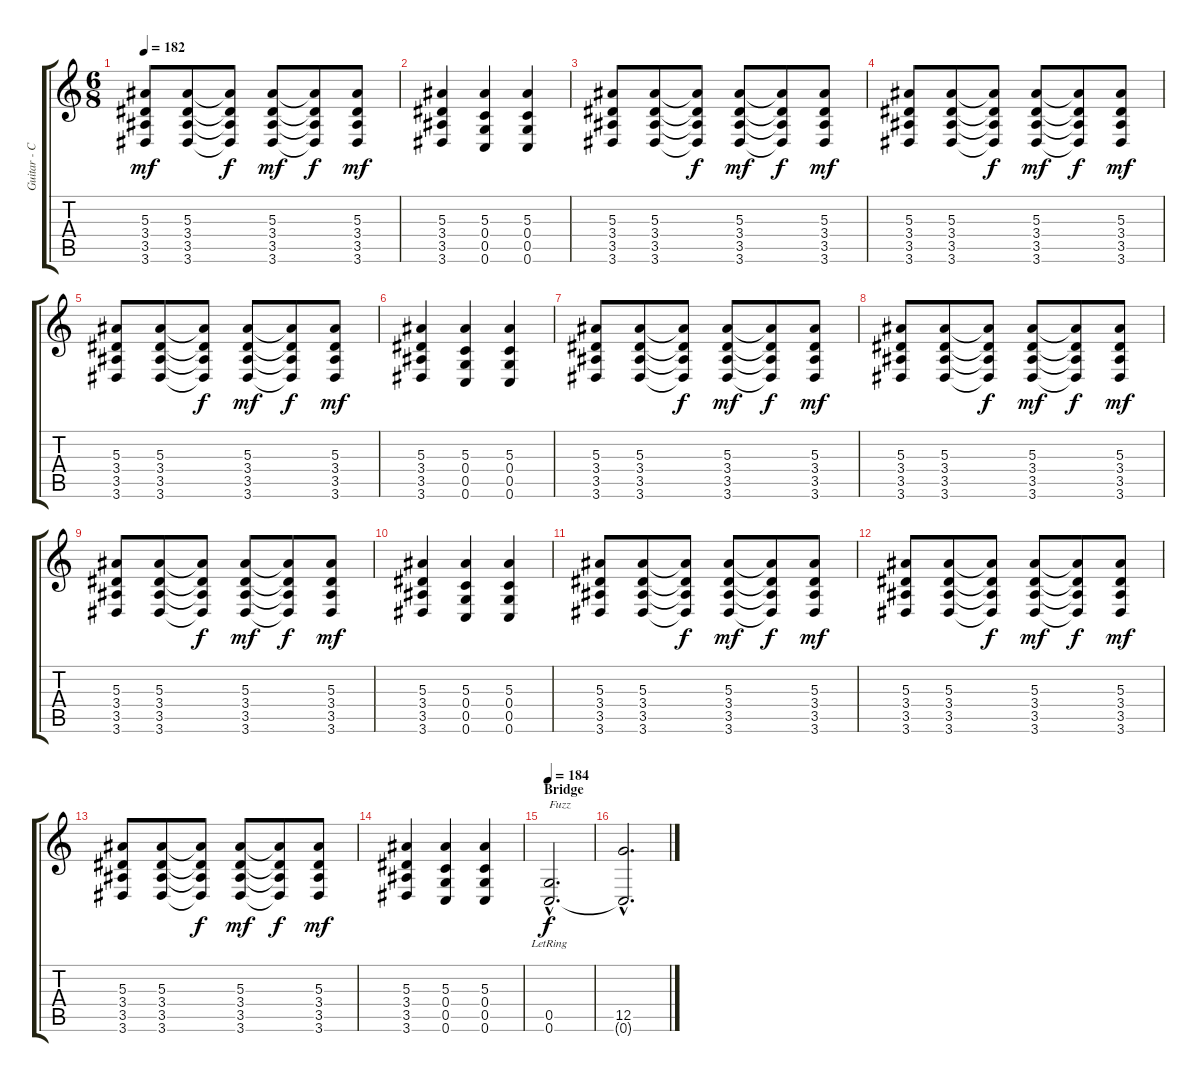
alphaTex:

\track ("Guitar - Chino Moreno" "Guitar - C") {instrument overdrivenguitar}
\staff {score tabs}
\tuning (D4 A3 F3 C3 G2 C2) {hide}
\ts (6 8)
\tempo 182
\clef g2
\ks c
(5.3 3.4 3.5 3.6).8{dy mf} (5.3 3.4 3.5 3.6).8 (5.3{t} 3.4{t} 3.5{t} 3.6{t}).8{dy f} (5.3 3.4 3.5 3.6).8{dy mf} (5.3{t} 3.4{t} 3.5{t} 3.6{t}).8{dy f} (5.3 3.4 3.5 3.6).8{dy mf} |
(5.3 3.4 3.5 3.6).4 (5.3 0.4 0.5 0.6).4 (5.3 0.4 0.5 0.6).4 |
(5.3 3.4 3.5 3.6).8 (5.3 3.4 3.5 3.6).8 (5.3{t} 3.4{t} 3.5{t} 3.6{t}).8{dy f} (5.3 3.4 3.5 3.6).8{dy mf} (5.3{t} 3.4{t} 3.5{t} 3.6{t}).8{dy f} (5.3 3.4 3.5 3.6).8{dy mf} |
(5.3 3.4 3.5 3.6).8 (5.3 3.4 3.5 3.6).8 (5.3{t} 3.4{t} 3.5{t} 3.6{t}).8{dy f} (5.3 3.4 3.5 3.6).8{dy mf} (5.3{t} 3.4{t} 3.5{t} 3.6{t}).8{dy f} (5.3 3.4 3.5 3.6).8{dy mf} |
(5.3 3.4 3.5 3.6).8 (5.3 3.4 3.5 3.6).8 (5.3{t} 3.4{t} 3.5{t} 3.6{t}).8{dy f} (5.3 3.4 3.5 3.6).8{dy mf} (5.3{t} 3.4{t} 3.5{t} 3.6{t}).8{dy f} (5.3 3.4 3.5 3.6).8{dy mf} |
(5.3 3.4 3.5 3.6).4 (5.3 0.4 0.5 0.6).4 (5.3 0.4 0.5 0.6).4 |
(5.3 3.4 3.5 3.6).8 (5.3 3.4 3.5 3.6).8 (5.3{t} 3.4{t} 3.5{t} 3.6{t}).8{dy f} (5.3 3.4 3.5 3.6).8{dy mf} (5.3{t} 3.4{t} 3.5{t} 3.6{t}).8{dy f} (5.3 3.4 3.5 3.6).8{dy mf} |
(5.3 3.4 3.5 3.6).8 (5.3 3.4 3.5 3.6).8 (5.3{t} 3.4{t} 3.5{t} 3.6{t}).8{dy f} (5.3 3.4 3.5 3.6).8{dy mf} (5.3{t} 3.4{t} 3.5{t} 3.6{t}).8{dy f} (5.3 3.4 3.5 3.6).8{dy mf} |
(5.3 3.4 3.5 3.6).8 (5.3 3.4 3.5 3.6).8 (5.3{t} 3.4{t} 3.5{t} 3.6{t}).8{dy f} (5.3 3.4 3.5 3.6).8{dy mf} (5.3{t} 3.4{t} 3.5{t} 3.6{t}).8{dy f} (5.3 3.4 3.5 3.6).8{dy mf} |
(5.3 3.4 3.5 3.6).4 (5.3 0.4 0.5 0.6).4 (5.3 0.4 0.5 0.6).4 |
(5.3 3.4 3.5 3.6).8 (5.3 3.4 3.5 3.6).8 (5.3{t} 3.4{t} 3.5{t} 3.6{t}).8{dy f} (5.3 3.4 3.5 3.6).8{dy mf} (5.3{t} 3.4{t} 3.5{t} 3.6{t}).8{dy f} (5.3 3.4 3.5 3.6).8{dy mf} |
(5.3 3.4 3.5 3.6).8 (5.3 3.4 3.5 3.6).8 (5.3{t} 3.4{t} 3.5{t} 3.6{t}).8{dy f} (5.3 3.4 3.5 3.6).8{dy mf} (5.3{t} 3.4{t} 3.5{t} 3.6{t}).8{dy f} (5.3 3.4 3.5 3.6).8{dy mf} |
(5.3 3.4 3.5 3.6).8 (5.3 3.4 3.5 3.6).8 (5.3{t} 3.4{t} 3.5{t} 3.6{t}).8{dy f} (5.3 3.4 3.5 3.6).8{dy mf} (5.3{t} 3.4{t} 3.5{t} 3.6{t}).8{dy f} (5.3 3.4 3.5 3.6).8{dy mf} |
(5.3 3.4 3.5 3.6).4 (5.3 0.4 0.5 0.6).4 (5.3 0.4 0.5 0.6).4 |
\section ("" "Bridge")
\tempo 184
(0.5{hac} 0.6{hac lr}).2{d txt "Fuzz" dy f volume 11 instrument lead2sawtooth} |
(12.5{hac} 0.6{hac t}).2{d}
